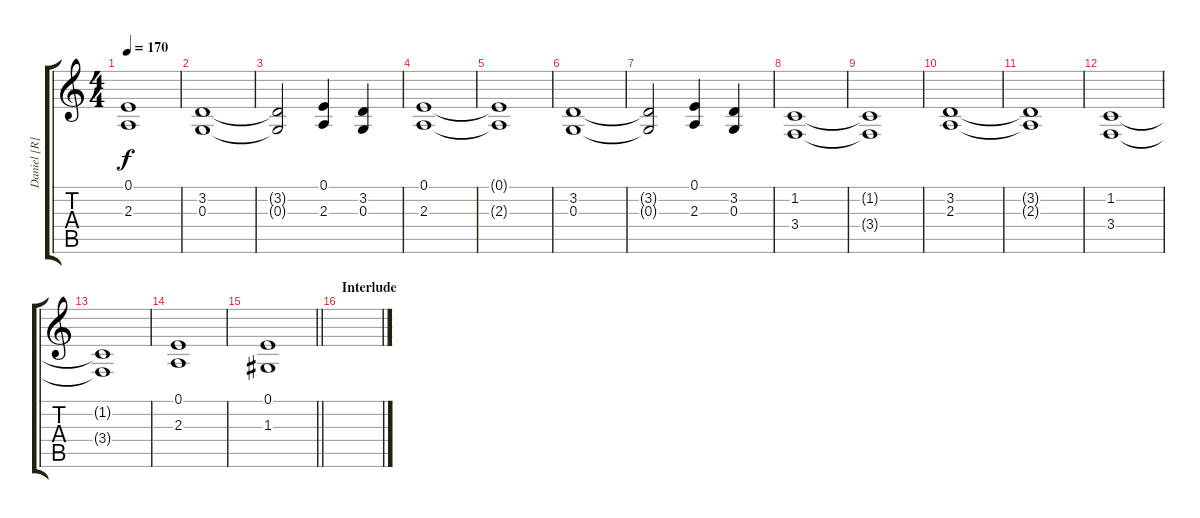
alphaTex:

\track ("Daniel [R]" "Daniel [R]") {instrument stringensemble1}
\staff {score tabs}
\tuning (E4 B3 G3 D3 A2 E2) {hide}
\ts (4 4)
\tempo 170
\clef g2
\ks c
(0.1{t} 2.3{t}).1{dy f} |
(3.2 0.3).1 |
(3.2{t} 0.3{t}).2 (0.1 2.3).4 (3.2 0.3).4 |
(0.1 2.3).1 |
(0.1{t} 2.3{t}).1 |
(3.2 0.3).1 |
(3.2{t} 0.3{t}).2 (0.1 2.3).4 (3.2 0.3).4 |
(1.2 3.4).1 |
(1.2{t} 3.4{t}).1 |
(3.2 2.3).1 |
(3.2{t} 2.3{t}).1 |
(1.2 3.4).1 |
(1.2{t} 3.4{t}).1 |
(0.1 2.3).1 |
\barLineRight lightlight
(0.1 1.3).1 |
\section ("" "Interlude")
